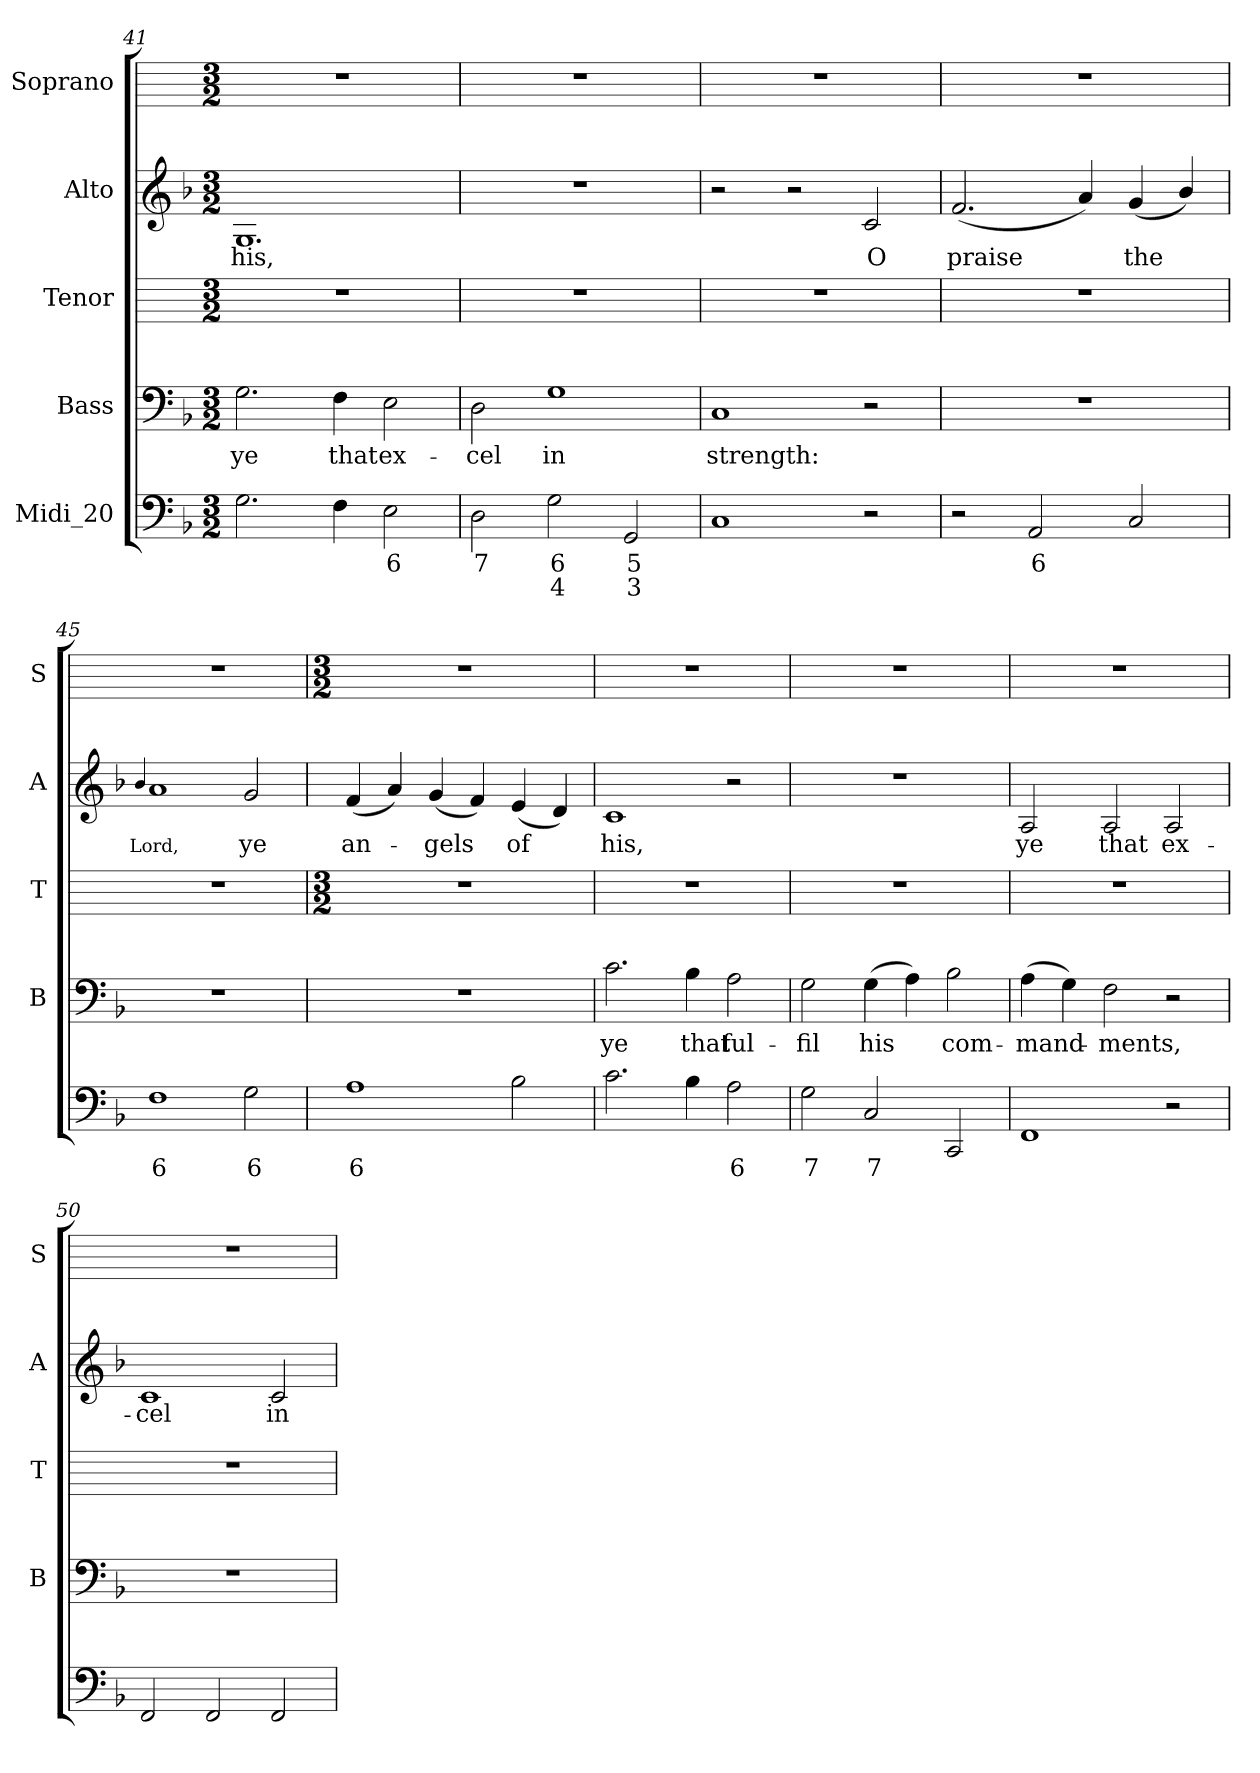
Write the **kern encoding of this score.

**kern	**text	**text	**kern	**text	**kern	**kern	**text	**kern
*part5	*part5	*part5	*part4	*part4	*part3	*part2	*part2	*part1
*staff5	*staff5	*staff5	*staff4	*staff4	*staff3	*staff2	*staff2	*staff1
*I"Midi_20	*	*	*I"Bass	*	*I"Tenor	*I"Alto	*	*I"Soprano
*	*	*	*I'B	*	*I'T	*I'A	*	*I'S
*clefF4	*	*	*clefF4	*	*	*clefG2	*	*
*k[b-]	*	*	*k[b-]	*	*	*k[b-]	*	*
*F:	*	*	*F:	*	*	*F:	*	*
*M3/2	*	*	*M3/2	*	*M3/2	*M3/2	*	*M3/2
=41	=41	=41	=41	=41	=41	=41	=41	=41
!	!	!	!	!LO:LY:b	!	!	!LO:LY:b	!
2.G	.	.	2.G	ye	1.r	1.G	his,	1.r
!	!	!	!	!LO:LY:b	!	!	!	!
4F	.	.	4F	that	.	.	.	.
!	!LO:LY:b	!	!	!LO:LY:b	!	!	!	!
2E	6	.	2E	ex-	.	.	.	.
=42	=42	=42	=42	=42	=42	=42	=42	=42
!	!LO:LY:b	!	!	!LO:LY:b	!	!LO:N:vis=1	!	!
2D	7	.	2D	-cel	1.r	1.r	.	1.r
!	!LO:LY:b	!LO:LY:b	!	!LO:LY:b	!	!	!	!
2G	6	4	1G	in	.	.	.	.
!	!LO:LY:b	!LO:LY:b	!	!	!	!	!	!
2GG	5	3	.	.	.	.	.	.
=43	=43	=43	=43	=43	=43	=43	=43	=43
!	!	!	!	!LO:LY:b	!	!	!	!
1C	.	.	1C	strength:	1.r	2r	.	1.r
.	.	.	.	.	.	2r	.	.
!	!	!	!	!	!	!	!LO:LY:b	!
2r	.	.	2r	.	.	2c	O	.
=44	=44	=44	=44	=44	=44	=44	=44	=44
!	!	!	!LO:N:vis=1	!	!	!	!LO:LY:b	!
2r	.	.	1.r	.	1.r	(<2.f	praise	1.r
!	!LO:LY:b	!	!	!	!	!	!	!
2AA	6	.	.	.	.	.	.	.
.	.	.	.	.	.	4a)	.	.
!	!	!	!	!	!	!	!LO:LY:b	!
2C	.	.	.	.	.	(<4g	the	.
.	.	.	.	.	.	4b-/)	.	.
=45	=45	=45	=45	=45	=45	=45	=45	=45
!	!	!	!	!	!	!	!LO:LY:b	!
.	.	.	.	.	.	4qqb-/	Lord,	.
!	!LO:LY:b	!	!LO:N:vis=1	!	!	!	!	!
1F	6	.	1.r	.	1.r	1a	.	1.r
!	!LO:LY:b	!	!	!	!	!	!LO:LY:b	!
2G	6	.	.	.	.	2g	ye	.
!!LO:LB:g=z
=46	=46	=46	=46	=46	=46	=46	=46	=46
*	*	*	*	*	*M3/2	*	*	*M3/2
!	!LO:LY:b	!	!LO:N:vis=1	!	!	!	!LO:LY:b	!
1A	6	.	1.r	.	1.r	(<4f	an-	1.r
.	.	.	.	.	.	4a)	.	.
!	!	!	!	!	!	!	!LO:LY:b	!
.	.	.	.	.	.	(<4g	gels	.
.	.	.	.	.	.	4f)	.	.
!	!	!	!	!	!	!	!LO:LY:b	!
2B-	.	.	.	.	.	(<4e	of	.
.	.	.	.	.	.	4d)	.	.
=47	=47	=47	=47	=47	=47	=47	=47	=47
!	!	!	!	!LO:LY:b	!	!	!LO:LY:b	!
2.c	.	.	2.c	ye	1.r	1c	his,	1.r
!	!	!	!	!LO:LY:b	!	!	!	!
4B-	.	.	4B-	that	.	.	.	.
!	!LO:LY:b	!	!	!LO:LY:b	!	!	!	!
2A	6	.	2A	ful-	.	2r	.	.
=48	=48	=48	=48	=48	=48	=48	=48	=48
!	!LO:LY:b	!	!	!LO:LY:b	!	!LO:N:vis=1	!	!
2G	7	.	2G	-fil	1.r	1.r	.	1.r
!	!LO:LY:b	!	!	!LO:LY:b	!	!	!	!
2C	7	.	(>4G	his	.	.	.	.
.	.	.	4A)	.	.	.	.	.
!	!	!	!	!LO:LY:b	!	!	!	!
2CC	.	.	2B-	com-	.	.	.	.
=49	=49	=49	=49	=49	=49	=49	=49	=49
!	!	!	!	!LO:LY:b	!	!	!LO:LY:b	!
1FF	.	.	(>4A	-mand-	1.r	2A	ye	1.r
.	.	.	4G)	.	.	.	.	.
!	!	!	!	!LO:LY:b	!	!	!LO:LY:b	!
.	.	.	2F	ments,	.	2A	that	.
!	!	!	!	!	!	!	!LO:LY:b	!
2r	.	.	2r	.	.	2A	ex-	.
=50	=50	=50	=50	=50	=50	=50	=50	=50
!	!	!	!LO:N:vis=1	!	!	!	!LO:LY:b	!
2FF	.	.	1.r	.	1.r	1c	-cel	1.r
2FF	.	.	.	.	.	.	.	.
!	!	!	!	!	!	!	!LO:LY:b	!
2FF	.	.	.	.	.	2c	in	.
=	=	=	=	=	=	=	=	=
*-	*-	*-	*-	*-	*-	*-	*-	*-
